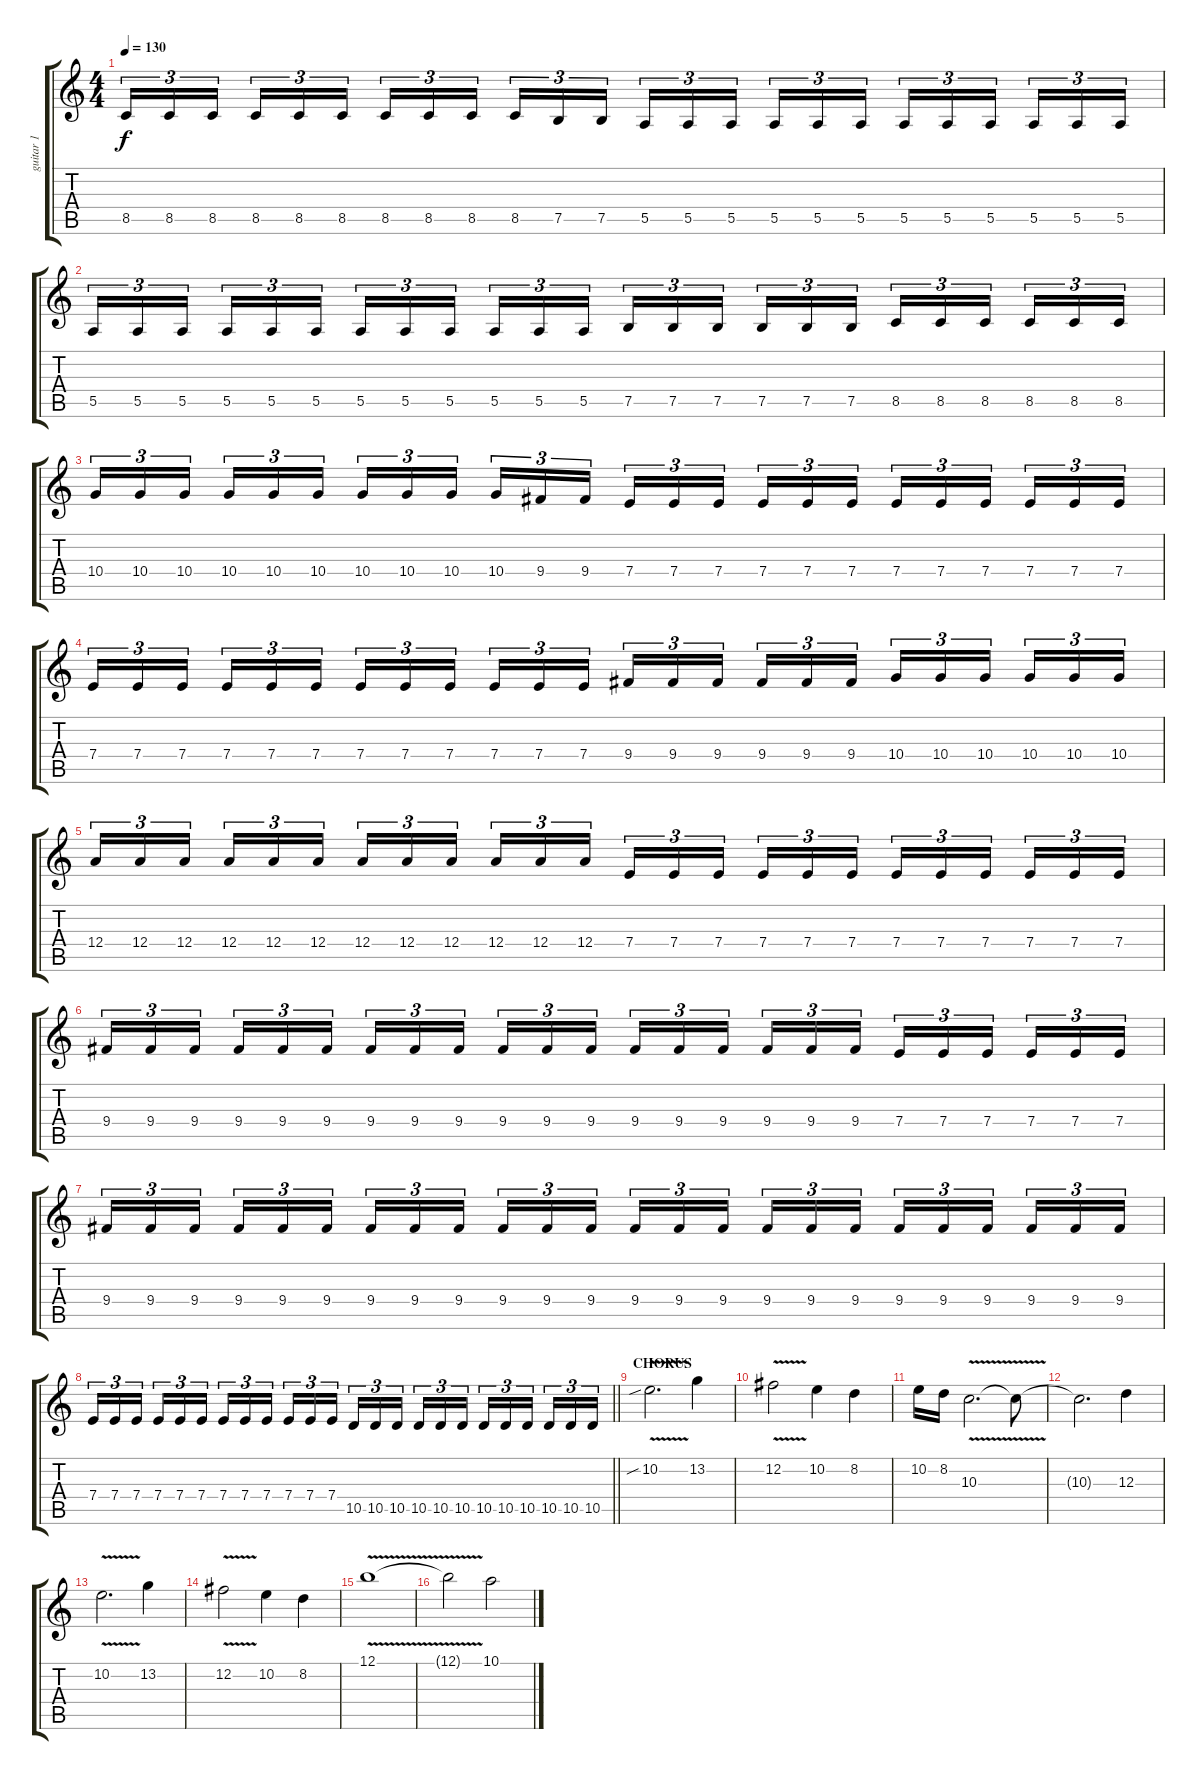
\track ("guitar 1" "guitar 1") {instrument distortionguitar}
\staff {score tabs}
\tuning (B3 Gb3 D3 A2 E2 B1) {hide}
\ts (4 4)
\tempo 130
\clef g2
\ks c
8.5.16{tu (3 2) dy f} 8.5.16{tu (3 2)} 8.5.16{tu (3 2) beam splitsecondary} 8.5.16{tu (3 2)} 8.5.16{tu (3 2)} 8.5.16{tu (3 2)} 8.5.16{tu (3 2)} 8.5.16{tu (3 2)} 8.5.16{tu (3 2) beam splitsecondary} 8.5.16{tu (3 2)} 7.5.16{tu (3 2)} 7.5.16{tu (3 2)} 5.5.16{tu (3 2)} 5.5.16{tu (3 2)} 5.5.16{tu (3 2) beam splitsecondary} 5.5.16{tu (3 2)} 5.5.16{tu (3 2)} 5.5.16{tu (3 2)} 5.5.16{tu (3 2)} 5.5.16{tu (3 2)} 5.5.16{tu (3 2) beam splitsecondary} 5.5.16{tu (3 2)} 5.5.16{tu (3 2)} 5.5.16{tu (3 2)} |
5.5.16{tu (3 2)} 5.5.16{tu (3 2)} 5.5.16{tu (3 2) beam splitsecondary} 5.5.16{tu (3 2)} 5.5.16{tu (3 2)} 5.5.16{tu (3 2)} 5.5.16{tu (3 2)} 5.5.16{tu (3 2)} 5.5.16{tu (3 2) beam splitsecondary} 5.5.16{tu (3 2)} 5.5.16{tu (3 2)} 5.5.16{tu (3 2)} 7.5.16{tu (3 2)} 7.5.16{tu (3 2)} 7.5.16{tu (3 2) beam splitsecondary} 7.5.16{tu (3 2)} 7.5.16{tu (3 2)} 7.5.16{tu (3 2)} 8.5.16{tu (3 2)} 8.5.16{tu (3 2)} 8.5.16{tu (3 2) beam splitsecondary} 8.5.16{tu (3 2)} 8.5.16{tu (3 2)} 8.5.16{tu (3 2)} |
10.4.16{tu (3 2)} 10.4.16{tu (3 2)} 10.4.16{tu (3 2) beam splitsecondary} 10.4.16{tu (3 2)} 10.4.16{tu (3 2)} 10.4.16{tu (3 2)} 10.4.16{tu (3 2)} 10.4.16{tu (3 2)} 10.4.16{tu (3 2) beam splitsecondary} 10.4.16{tu (3 2)} 9.4.16{tu (3 2)} 9.4.16{tu (3 2)} 7.4.16{tu (3 2)} 7.4.16{tu (3 2)} 7.4.16{tu (3 2) beam splitsecondary} 7.4.16{tu (3 2)} 7.4.16{tu (3 2)} 7.4.16{tu (3 2)} 7.4.16{tu (3 2)} 7.4.16{tu (3 2)} 7.4.16{tu (3 2) beam splitsecondary} 7.4.16{tu (3 2)} 7.4.16{tu (3 2)} 7.4.16{tu (3 2)} |
7.4.16{tu (3 2)} 7.4.16{tu (3 2)} 7.4.16{tu (3 2) beam splitsecondary} 7.4.16{tu (3 2)} 7.4.16{tu (3 2)} 7.4.16{tu (3 2)} 7.4.16{tu (3 2)} 7.4.16{tu (3 2)} 7.4.16{tu (3 2) beam splitsecondary} 7.4.16{tu (3 2)} 7.4.16{tu (3 2)} 7.4.16{tu (3 2)} 9.4.16{tu (3 2)} 9.4.16{tu (3 2)} 9.4.16{tu (3 2) beam splitsecondary} 9.4.16{tu (3 2)} 9.4.16{tu (3 2)} 9.4.16{tu (3 2)} 10.4.16{tu (3 2)} 10.4.16{tu (3 2)} 10.4.16{tu (3 2) beam splitsecondary} 10.4.16{tu (3 2)} 10.4.16{tu (3 2)} 10.4.16{tu (3 2)} |
12.4.16{tu (3 2)} 12.4.16{tu (3 2)} 12.4.16{tu (3 2) beam splitsecondary} 12.4.16{tu (3 2)} 12.4.16{tu (3 2)} 12.4.16{tu (3 2)} 12.4.16{tu (3 2)} 12.4.16{tu (3 2)} 12.4.16{tu (3 2) beam splitsecondary} 12.4.16{tu (3 2)} 12.4.16{tu (3 2)} 12.4.16{tu (3 2)} 7.4.16{tu (3 2)} 7.4.16{tu (3 2)} 7.4.16{tu (3 2) beam splitsecondary} 7.4.16{tu (3 2)} 7.4.16{tu (3 2)} 7.4.16{tu (3 2)} 7.4.16{tu (3 2)} 7.4.16{tu (3 2)} 7.4.16{tu (3 2) beam splitsecondary} 7.4.16{tu (3 2)} 7.4.16{tu (3 2)} 7.4.16{tu (3 2)} |
9.4.16{tu (3 2)} 9.4.16{tu (3 2)} 9.4.16{tu (3 2) beam splitsecondary} 9.4.16{tu (3 2)} 9.4.16{tu (3 2)} 9.4.16{tu (3 2)} 9.4.16{tu (3 2)} 9.4.16{tu (3 2)} 9.4.16{tu (3 2) beam splitsecondary} 9.4.16{tu (3 2)} 9.4.16{tu (3 2)} 9.4.16{tu (3 2)} 9.4.16{tu (3 2)} 9.4.16{tu (3 2)} 9.4.16{tu (3 2) beam splitsecondary} 9.4.16{tu (3 2)} 9.4.16{tu (3 2)} 9.4.16{tu (3 2)} 7.4.16{tu (3 2)} 7.4.16{tu (3 2)} 7.4.16{tu (3 2) beam splitsecondary} 7.4.16{tu (3 2)} 7.4.16{tu (3 2)} 7.4.16{tu (3 2)} |
9.4.16{tu (3 2)} 9.4.16{tu (3 2)} 9.4.16{tu (3 2) beam splitsecondary} 9.4.16{tu (3 2)} 9.4.16{tu (3 2)} 9.4.16{tu (3 2)} 9.4.16{tu (3 2)} 9.4.16{tu (3 2)} 9.4.16{tu (3 2) beam splitsecondary} 9.4.16{tu (3 2)} 9.4.16{tu (3 2)} 9.4.16{tu (3 2)} 9.4.16{tu (3 2)} 9.4.16{tu (3 2)} 9.4.16{tu (3 2) beam splitsecondary} 9.4.16{tu (3 2)} 9.4.16{tu (3 2)} 9.4.16{tu (3 2)} 9.4.16{tu (3 2)} 9.4.16{tu (3 2)} 9.4.16{tu (3 2) beam splitsecondary} 9.4.16{tu (3 2)} 9.4.16{tu (3 2)} 9.4.16{tu (3 2)} |
\barLineRight lightlight
7.4.16{tu (3 2)} 7.4.16{tu (3 2)} 7.4.16{tu (3 2) beam splitsecondary} 7.4.16{tu (3 2)} 7.4.16{tu (3 2)} 7.4.16{tu (3 2)} 7.4.16{tu (3 2)} 7.4.16{tu (3 2)} 7.4.16{tu (3 2) beam splitsecondary} 7.4.16{tu (3 2)} 7.4.16{tu (3 2)} 7.4.16{tu (3 2)} 10.5.16{tu (3 2)} 10.5.16{tu (3 2)} 10.5.16{tu (3 2) beam splitsecondary} 10.5.16{tu (3 2)} 10.5.16{tu (3 2)} 10.5.16{tu (3 2)} 10.5.16{tu (3 2)} 10.5.16{tu (3 2)} 10.5.16{tu (3 2) beam splitsecondary} 10.5.16{tu (3 2)} 10.5.16{tu (3 2)} 10.5.16{tu (3 2)} |
\section ("" "CHORUS")
10.2{v sib}.2{d} 13.2.4 |
12.2{v}.2 10.2.4 8.2.4 |
10.2.16 8.2.16 10.3{v}.2{d} 10.3{t}.8 |
10.3{t}.2{d} 12.3.4 |
10.2{v}.2{d} 13.2.4 |
12.2{v}.2 10.2.4 8.2.4 |
12.1{v}.1 |
12.1{t}.2 10.1.2
